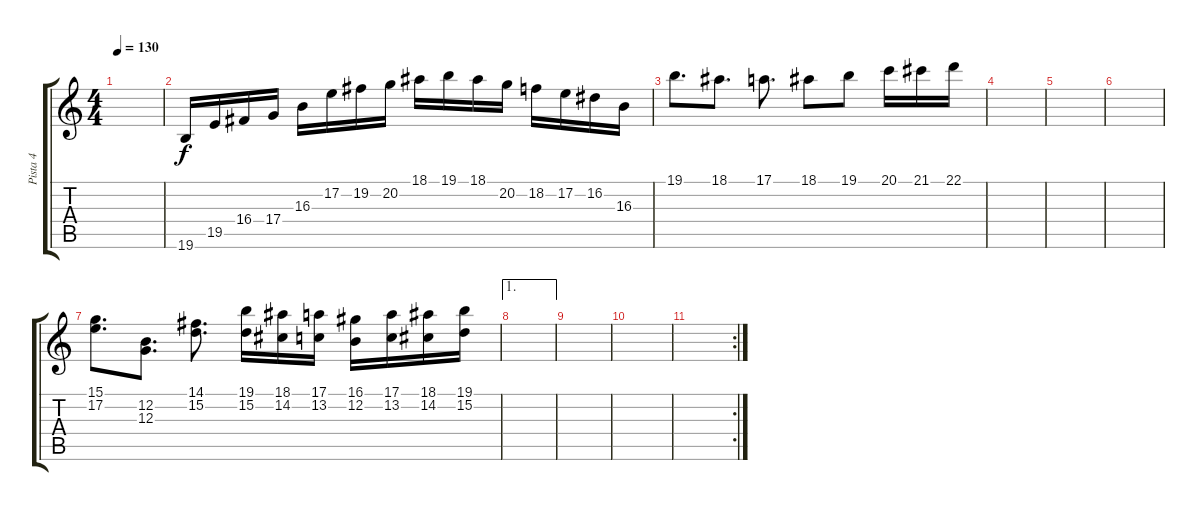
\track ("Pista 4" "Pista 4") {instrument harpsichord}
\staff {score tabs}
\tuning (E4 B3 G3 D3 A2 E2) {hide}
\ts (4 4)
\tempo 130
\clef g2
\ks c
|
19.6.16 19.5.16 16.4.16 17.4.16 16.3.16 17.2.16 19.2.16 20.2.16 18.1.16 19.1.16 18.1.16 20.2.16 18.2.16 17.2.16 16.2.16 16.3.16 |
19.1.8{d} 18.1.8{d} 17.1.8{d} 18.1.8 19.1.8 20.1.16 21.1.16 22.1.16 |
|
|
|
(15.1 17.2).8{d} (12.2 12.3).8{d} (14.1 15.2).8{d} (19.1 15.2).16 (18.1 14.2).16 (17.1 13.2).16 (16.1 12.2).16 (17.1 13.2).16 (18.1 14.2).16 (19.1 15.2).16 |
\ae 1
|
|
|
\rc 2
